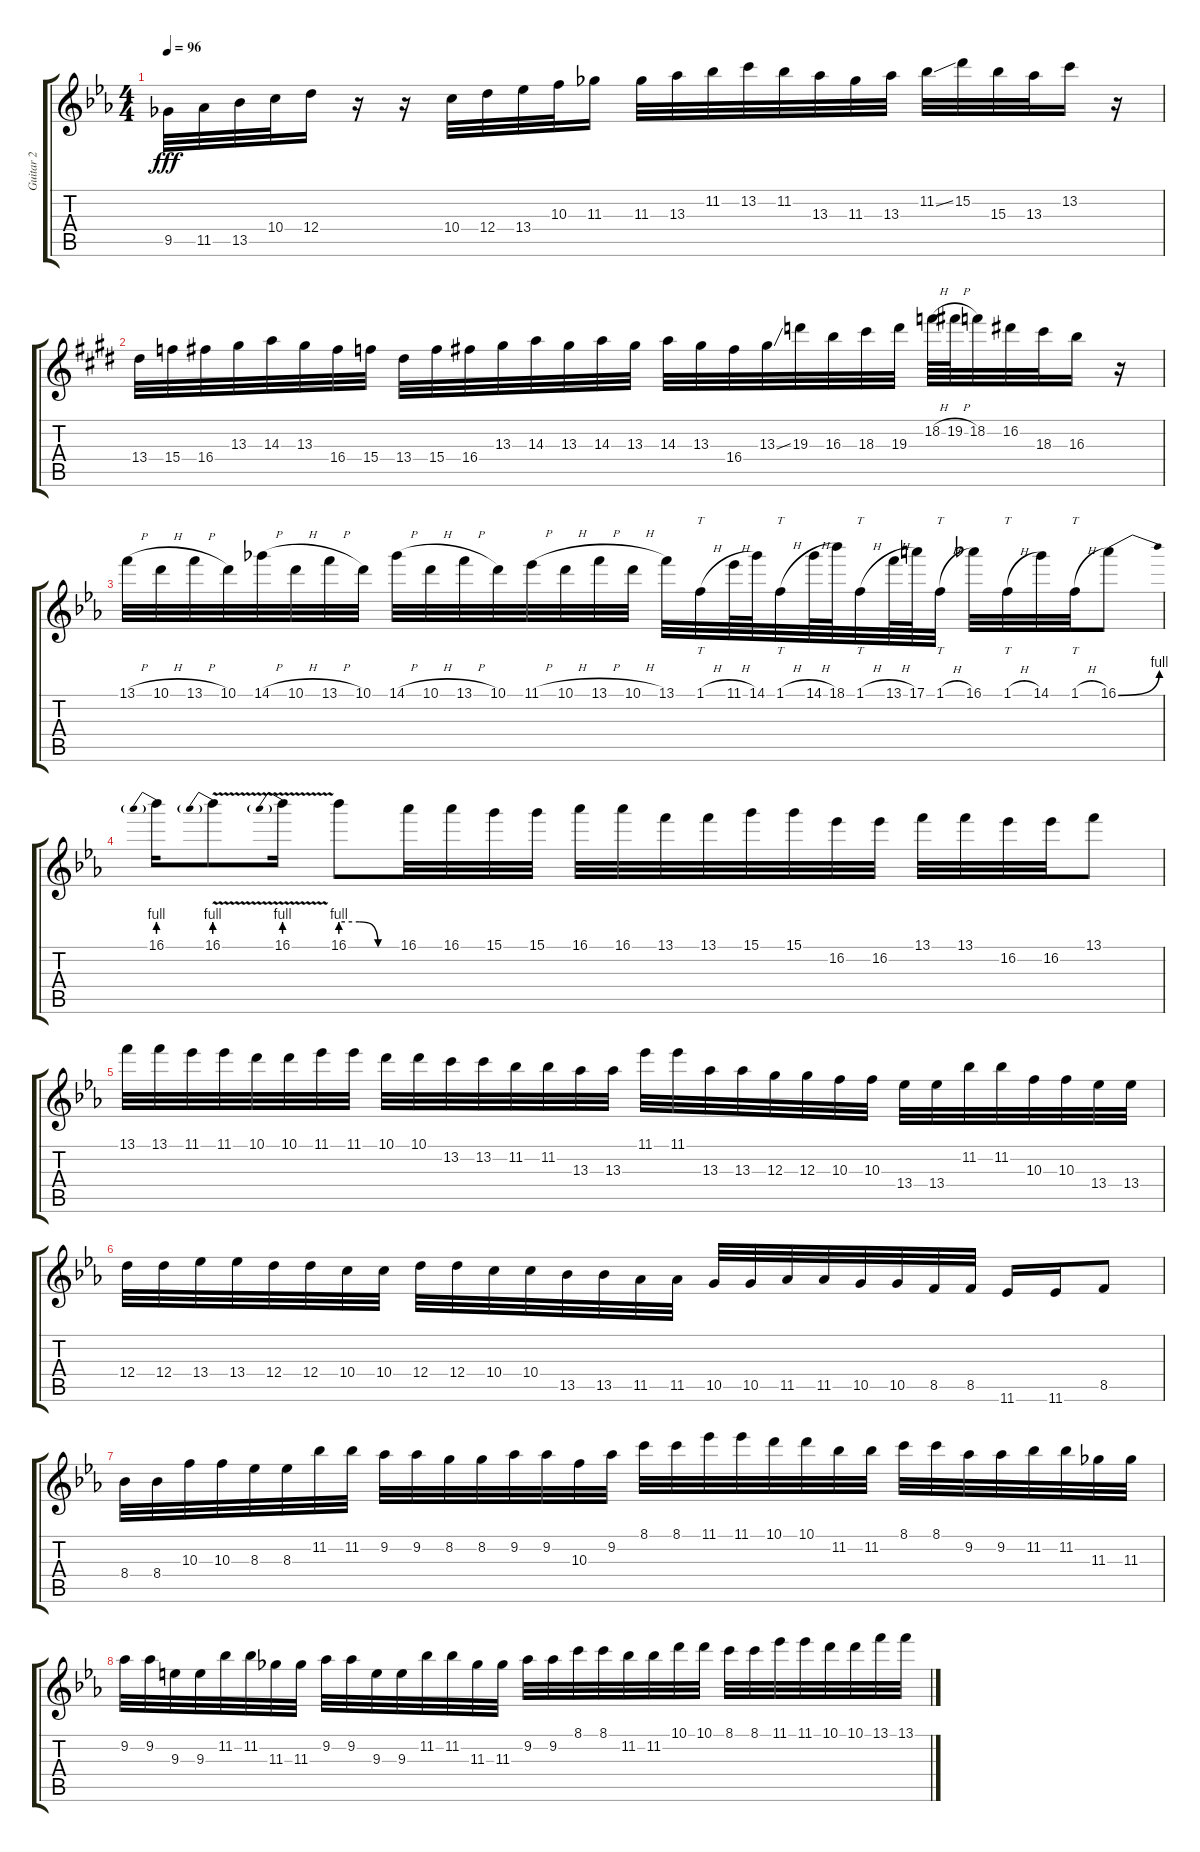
\track ("Guitar 2" "Guitar 2") {instrument distortionguitar}
\staff {score tabs}
\tuning (E4 B3 G3 D3 A2 E2) {hide}
\ts (4 4)
\tempo 96
\clef g2
\ks eb
9.5.32{dy fff} 11.5.32 13.5.32 10.4.32 12.4.16 r.16 r.16 10.4.32 12.4.32 13.4.32 10.3.32 11.3.16 11.3.32 13.3.32 11.2.32 13.2.32 11.2.32 13.3.32 11.3.32 13.3.32 11.2{ss}.32 15.2.32 15.3.32 13.3.32 13.2.16 r.16 |
\ks e
13.4.32 15.4.32 16.4.32 13.3.32 14.3.32 13.3.32 16.4.32 15.4.32 13.4.32 15.4.32 16.4.32 13.3.32 14.3.32 13.3.32 14.3.32 13.3.32 14.3.32 13.3.32 16.4.32 13.3{ss}.32 19.3.32 16.3.32 18.3.32 19.3.32 18.2{h}.64 19.2{h}.64 18.2.32 16.2.32 18.3.32 16.3.16 r.16 |
\ks eb
13.1{h}.32 10.1{h}.32 13.1{h}.32 10.1.32 14.1{h}.32 10.1{h}.32 13.1{h}.32 10.1.32 14.1{h}.32 10.1{h}.32 13.1{h}.32 10.1.32 11.1{h}.32 10.1{h}.32 13.1{h}.32 10.1{h}.32 13.1.32 1.1{h}.32{tt} 11.1{h}.64 14.1.64 1.1{h}.32{tt} 14.1{h}.64 18.1.64 1.1{h}.32{tt} 13.1{h}.64 17.1.64 1.1{h}.32{tt} 16.1.32 1.1{h}.32{tt} 14.1.32 1.1{h}.32{tt} 16.1{be (bend 0 0 60 4)}.8 |
16.1{be (prebend 0 4 60 4)}.16 16.1{be (prebend 0 4 60 4) v}.8 16.1{be (prebend 0 4 60 4) v}.16 16.1{be (custom 0 4 20 4 40 0 60 0)}.8 16.1.32 16.1.32 15.1.32 15.1.32 16.1.32 16.1.32 13.1.32 13.1.32 15.1.32 15.1.32 16.2.32 16.2.32 13.1.32 13.1.32 16.2.32 16.2.32 13.1.8 |
13.1.32 13.1.32 11.1.32 11.1.32 10.1.32 10.1.32 11.1.32 11.1.32 10.1.32 10.1.32 13.2.32 13.2.32 11.2.32 11.2.32 13.3.32 13.3.32 11.1.32 11.1.32 13.3.32 13.3.32 12.3.32 12.3.32 10.3.32 10.3.32 13.4.32 13.4.32 11.2.32 11.2.32 10.3.32 10.3.32 13.4.32 13.4.32 |
12.4.32 12.4.32 13.4.32 13.4.32 12.4.32 12.4.32 10.4.32 10.4.32 12.4.32 12.4.32 10.4.32 10.4.32 13.5.32 13.5.32 11.5.32 11.5.32 10.5.32 10.5.32 11.5.32 11.5.32 10.5.32 10.5.32 8.5.32 8.5.32 11.6.16 11.6.16 8.5.8 |
8.4.32 8.4.32 10.3.32 10.3.32 8.3.32 8.3.32 11.2.32 11.2.32 9.2.32 9.2.32 8.2.32 8.2.32 9.2.32 9.2.32 10.3.32 9.2.32 8.1.32 8.1.32 11.1.32 11.1.32 10.1.32 10.1.32 11.2.32 11.2.32 8.1.32 8.1.32 9.2.32 9.2.32 11.2.32 11.2.32 11.3.32 11.3.32 |
9.2.32 9.2.32 9.3.32 9.3.32 11.2.32 11.2.32 11.3.32 11.3.32 9.2.32 9.2.32 9.3.32 9.3.32 11.2.32 11.2.32 11.3.32 11.3.32 9.2.32 9.2.32 8.1.32 8.1.32 11.2.32 11.2.32 10.1.32 10.1.32 8.1.32 8.1.32 11.1.32 11.1.32 10.1.32 10.1.32 13.1.32 13.1.32
